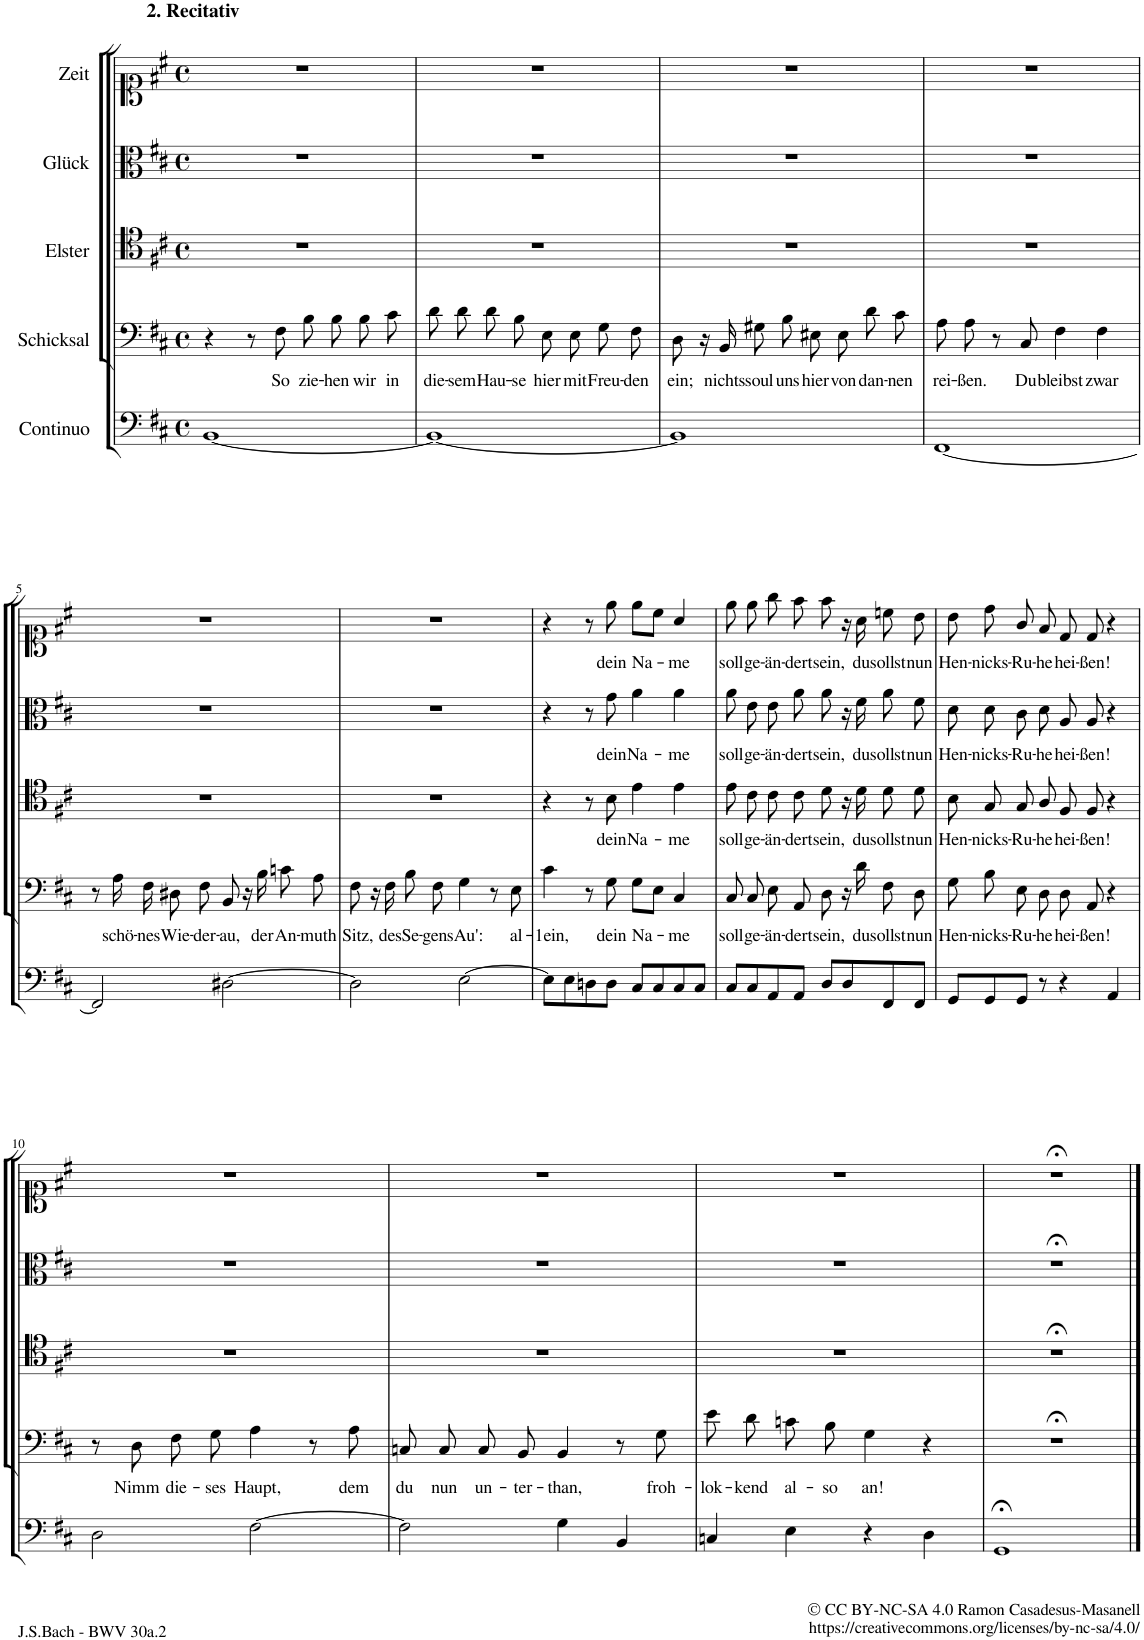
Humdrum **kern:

**kern	**kern	**text	**kern	**text	**kern	**text	**kern	**text
*part5	*part4	*part4	*part3	*part3	*part2	*part2	*part1	*part1
*staff5	*staff4	*staff4	*staff3	*staff3	*staff2	*staff2	*staff1	*staff1
*I"Continuo	*I"Schicksal	*	*I"Elster	*	*I"Glück	*	*I"Zeit	*
*clefF4	*clefF4	*	*clefC4	*	*clefC3	*	*clefC1	*
*k[f#c#]	*k[f#c#]	*	*k[f#c#]	*	*k[f#c#]	*	*k[f#c#]	*
*M4/4	*M4/4	*	*M4/4	*	*M4/4	*	*M4/4	*
*met(c)	*met(c)	*	*met(c)	*	*met(c)	*	*met(c)	*
=1	=1	=1	=1	=1	=1	=1	=1	=1
!	!	!	!	!	!	!	!LO:TX:a:B:t=2. Recitativ	!
[<1BB	4r	.	1r	.	1r	.	1r	.
.	8r	.	.	.	.	.	.	.
!	!	!LO:LY:b	!	!	!	!	!	!
.	8F#\	So	.	.	.	.	.	.
!	!	!LO:LY:b	!	!	!	!	!	!
.	8B\	zie-	.	.	.	.	.	.
!	!	!LO:LY:b	!	!	!	!	!	!
.	8B\	-hen	.	.	.	.	.	.
!	!	!LO:LY:b	!	!	!	!	!	!
.	8B\	wir	.	.	.	.	.	.
!	!	!LO:LY:b	!	!	!	!	!	!
.	8c#\	in	.	.	.	.	.	.
=2	=2	=2	=2	=2	=2	=2	=2	=2
!	!	!LO:LY:b	!	!	!	!	!	!
1BB_	8d\	die-	1r	.	1r	.	1r	.
!	!	!LO:LY:b	!	!	!	!	!	!
.	8d\	-sem	.	.	.	.	.	.
!	!	!LO:LY:b	!	!	!	!	!	!
.	8d\	Hau-	.	.	.	.	.	.
!	!	!LO:LY:b	!	!	!	!	!	!
.	8B\	-se	.	.	.	.	.	.
!	!	!LO:LY:b	!	!	!	!	!	!
.	8E\	hier	.	.	.	.	.	.
!	!	!LO:LY:b	!	!	!	!	!	!
.	8E\	mit	.	.	.	.	.	.
!	!	!LO:LY:b	!	!	!	!	!	!
.	8G\	Freu-	.	.	.	.	.	.
!	!	!LO:LY:b	!	!	!	!	!	!
.	8F#\	-den	.	.	.	.	.	.
=3	=3	=3	=3	=3	=3	=3	=3	=3
!	!	!LO:LY:b	!	!	!	!	!	!
1BB]	8D\	ein;	1r	.	1r	.	1r	.
.	16r	.	.	.	.	.	.	.
!	!	!LO:LY:b	!	!	!	!	!	!
.	16BB/	nichts	.	.	.	.	.	.
!	!	!LO:LY:b	!	!	!	!	!	!
.	8G#X\	soul	.	.	.	.	.	.
!	!	!LO:LY:b	!	!	!	!	!	!
.	8B\	uns	.	.	.	.	.	.
!	!	!LO:LY:b	!	!	!	!	!	!
.	8E#X\	hier	.	.	.	.	.	.
!	!	!LO:LY:b	!	!	!	!	!	!
.	8E#\	von	.	.	.	.	.	.
!	!	!LO:LY:b	!	!	!	!	!	!
.	8d\	dan-	.	.	.	.	.	.
!	!	!LO:LY:b	!	!	!	!	!	!
.	8c#\	-nen	.	.	.	.	.	.
=4	=4	=4	=4	=4	=4	=4	=4	=4
!	!	!LO:LY:b	!	!	!	!	!	!
[<1FF#	8A\	rei-	1r	.	1r	.	1r	.
!	!	!LO:LY:b	!	!	!	!	!	!
.	8A\	-ßen.	.	.	.	.	.	.
.	8r	.	.	.	.	.	.	.
!	!	!LO:LY:b	!	!	!	!	!	!
.	8C#/	Du	.	.	.	.	.	.
!	!	!LO:LY:b	!	!	!	!	!	!
.	4F#\	bleibst	.	.	.	.	.	.
!	!	!LO:LY:b	!	!	!	!	!	!
.	4F#\	zwar	.	.	.	.	.	.
!!LO:LB:g=z
=5	=5	=5	=5	=5	=5	=5	=5	=5
2FF#/]	8r	.	1r	.	1r	.	1r	.
!	!	!LO:LY:b	!	!	!	!	!	!
.	16A\	schö-	.	.	.	.	.	.
!	!	!LO:LY:b	!	!	!	!	!	!
.	16F#\	-nes	.	.	.	.	.	.
!	!	!LO:LY:b	!	!	!	!	!	!
.	8D#X\	Wie-	.	.	.	.	.	.
!	!	!LO:LY:b	!	!	!	!	!	!
.	8F#\	-der-	.	.	.	.	.	.
!	!	!LO:LY:b	!	!	!	!	!	!
[2D#X\	8BB/	-au,	.	.	.	.	.	.
.	16r	.	.	.	.	.	.	.
!	!	!LO:LY:b	!	!	!	!	!	!
.	16B\	der	.	.	.	.	.	.
!	!	!LO:LY:b	!	!	!	!	!	!
.	8cn\	An-	.	.	.	.	.	.
!	!	!LO:LY:b	!	!	!	!	!	!
.	8A\	-muth	.	.	.	.	.	.
=6	=6	=6	=6	=6	=6	=6	=6	=6
!	!	!LO:LY:b	!	!	!	!	!	!
2D#\]	8F#\	Sitz,	1r	.	1r	.	1r	.
.	16r	.	.	.	.	.	.	.
!	!	!LO:LY:b	!	!	!	!	!	!
.	16F#\	des	.	.	.	.	.	.
!	!	!LO:LY:b	!	!	!	!	!	!
.	8B\	Se-	.	.	.	.	.	.
!	!	!LO:LY:b	!	!	!	!	!	!
.	8F#\	-gens	.	.	.	.	.	.
!	!	!LO:LY:b	!	!	!	!	!	!
[2E\	4G\	Au':	.	.	.	.	.	.
.	8r	.	.	.	.	.	.	.
!	!	!LO:LY:b	!	!	!	!	!	!
.	8E\	al-	.	.	.	.	.	.
=7	=7	=7	=7	=7	=7	=7	=7	=7
!	!	!LO:LY:b	!	!	!	!	!	!
8E\L]	4c#\	-1ein,	4r	.	4r	.	4r	.
8E\	.	.	.	.	.	.	.	.
8Dn\	8r	.	8r	.	8r	.	8r	.
!	!	!LO:LY:b	!	!LO:LY:b	!	!LO:LY:b	!	!LO:LY:b
8D\J	8G\	dein	8B\	dein	8g\	dein	8ee\	dein
!	!	!LO:LY:b	!	!LO:LY:b	!	!LO:LY:b	!	!LO:LY:b
8C#/L	8G\L	Na-	4e\	Na-	4a\	Na-	8ee\L	Na-
8C#/	8E\J	.	.	.	.	.	8cc#\J	.
!	!	!LO:LY:b	!	!LO:LY:b	!	!LO:LY:b	!	!LO:LY:b
8C#/	4C#/	-me	4e\	-me	4a\	-me	4a/	-me
8C#/J	.	.	.	.	.	.	.	.
=8	=8	=8	=8	=8	=8	=8	=8	=8
!	!	!LO:LY:b	!	!LO:LY:b	!	!LO:LY:b	!	!LO:LY:b
8C#/L	8C#/	soll	8e\L	soll	8a\L	soll	8ee\	soll
!	!	!LO:LY:b	!	!LO:LY:b	!	!LO:LY:b	!	!LO:LY:b
8C#/	8C#/	ge-	8c#\J	ge-	8e\J	ge-	8ee\	ge-
!	!	!LO:LY:b	!	!LO:LY:b	!	!LO:LY:b	!	!LO:LY:b
8AA/	8E\	-än-	8c#\L	-än-	8e\L	-än-	8gg\	-än-
!	!	!LO:LY:b	!	!LO:LY:b	!	!LO:LY:b	!	!LO:LY:b
8AA/J	8AA/	-dert	8c#\J	dert	8a\J	-dert	8ff#\	-dert
!	!	!LO:LY:b	!	!LO:LY:b	!	!LO:LY:b	!	!LO:LY:b
8D/L	8D\	sein,	8d\	sein,	8a\	sein,	8ff#\	sein,
8D/	16r	.	16r	.	16r	.	16r	.
!	!	!LO:LY:b	!	!LO:LY:b	!	!LO:LY:b	!	!LO:LY:b
.	16d\	du	16d\	du	16f#\	du	16a\	du
!	!	!LO:LY:b	!	!LO:LY:b	!	!LO:LY:b	!	!LO:LY:b
8FF#/	8F#\	sollst	8d\L	sollst	8a\L	sollst	8ccn\	sollst
!	!	!LO:LY:b	!	!LO:LY:b	!	!LO:LY:b	!	!LO:LY:b
8FF#/J	8D\	nun	8d\J	nun	8f#\J	nun	8b\	nun
=9	=9	=9	=9	=9	=9	=9	=9	=9
!	!	!LO:LY:b	!	!LO:LY:b	!	!LO:LY:b	!	!LO:LY:b
8GG/L	8G\	Hen-	8B\L	Hen-	8d\L	Hen-	8b\	Hen-
!	!	!LO:LY:b	!	!LO:LY:b	!	!LO:LY:b	!	!LO:LY:b
8GG/	8B\	-nicks-	8G\J	-nicks-	8d\J	-nicks-	8dd\	-nicks-
!	!	!LO:LY:b	!	!LO:LY:b	!	!LO:LY:b	!	!LO:LY:b
8GG/J	8E\	-Ru-	8G/L	-Ru-	8c#\L	-Ru-	8g/	-Ru-
!	!	!LO:LY:b	!	!LO:LY:b	!	!LO:LY:b	!	!LO:LY:b
8r	8D\	-he	8A/J	-he	8d\J	-he	8f#/	-he
!	!	!LO:LY:b	!	!LO:LY:b	!	!LO:LY:b	!	!LO:LY:b
4r	8D\	hei-	8F#/L	hei-	8A/L	hei-	8d/	hei-
!	!	!LO:LY:b	!	!LO:LY:b	!	!LO:LY:b	!	!LO:LY:b
.	8AA/	-ßen!	8F#/J	-ßen!	8A/J	-ßen!	8d/	-ßen!
4AA/	4r	.	4r	.	4r	.	4r	.
!!LO:LB:g=z
=10	=10	=10	=10	=10	=10	=10	=10	=10
2D\	8r	.	1r	.	1r	.	1r	.
!	!	!LO:LY:b	!	!	!	!	!	!
.	8D\	Nimm	.	.	.	.	.	.
!	!	!LO:LY:b	!	!	!	!	!	!
.	8F#\	die-	.	.	.	.	.	.
!	!	!LO:LY:b	!	!	!	!	!	!
.	8G\	-ses	.	.	.	.	.	.
!	!	!LO:LY:b	!	!	!	!	!	!
[>2F#\	4A\	Haupt,	.	.	.	.	.	.
.	8r	.	.	.	.	.	.	.
!	!	!LO:LY:b	!	!	!	!	!	!
.	8A\	dem	.	.	.	.	.	.
=11	=11	=11	=11	=11	=11	=11	=11	=11
!	!	!LO:LY:b	!	!	!	!	!	!
2F#\]	8Cn/	du	1r	.	1r	.	1r	.
!	!	!LO:LY:b	!	!	!	!	!	!
.	8C/	nun	.	.	.	.	.	.
!	!	!LO:LY:b	!	!	!	!	!	!
.	8C/	un-	.	.	.	.	.	.
!	!	!LO:LY:b	!	!	!	!	!	!
.	8BB/	-ter-	.	.	.	.	.	.
!	!	!LO:LY:b	!	!	!	!	!	!
4G\	4BB/	-than,	.	.	.	.	.	.
4BB/	8r	.	.	.	.	.	.	.
!	!	!LO:LY:b	!	!	!	!	!	!
.	8G\	froh-	.	.	.	.	.	.
=12	=12	=12	=12	=12	=12	=12	=12	=12
!	!	!LO:LY:b	!	!	!	!	!	!
4Cn/	8e\	-lok-	1r	.	1r	.	1r	.
!	!	!LO:LY:b	!	!	!	!	!	!
.	8d\	-kend	.	.	.	.	.	.
!	!	!LO:LY:b	!	!	!	!	!	!
4E\	8cn\	al-	.	.	.	.	.	.
!	!	!LO:LY:b	!	!	!	!	!	!
.	8B\	-so	.	.	.	.	.	.
!	!	!LO:LY:b	!	!	!	!	!	!
4r	4G\	an!	.	.	.	.	.	.
4D\	4r	.	.	.	.	.	.	.
=13	=13	=13	=13	=13	=13	=13	=13	=13
1GG;<	1r;<	.	1r;<	.	1r;<	.	1r;<	.
==	==	==	==	==	==	==	==	==
*-	*-	*-	*-	*-	*-	*-	*-	*-
